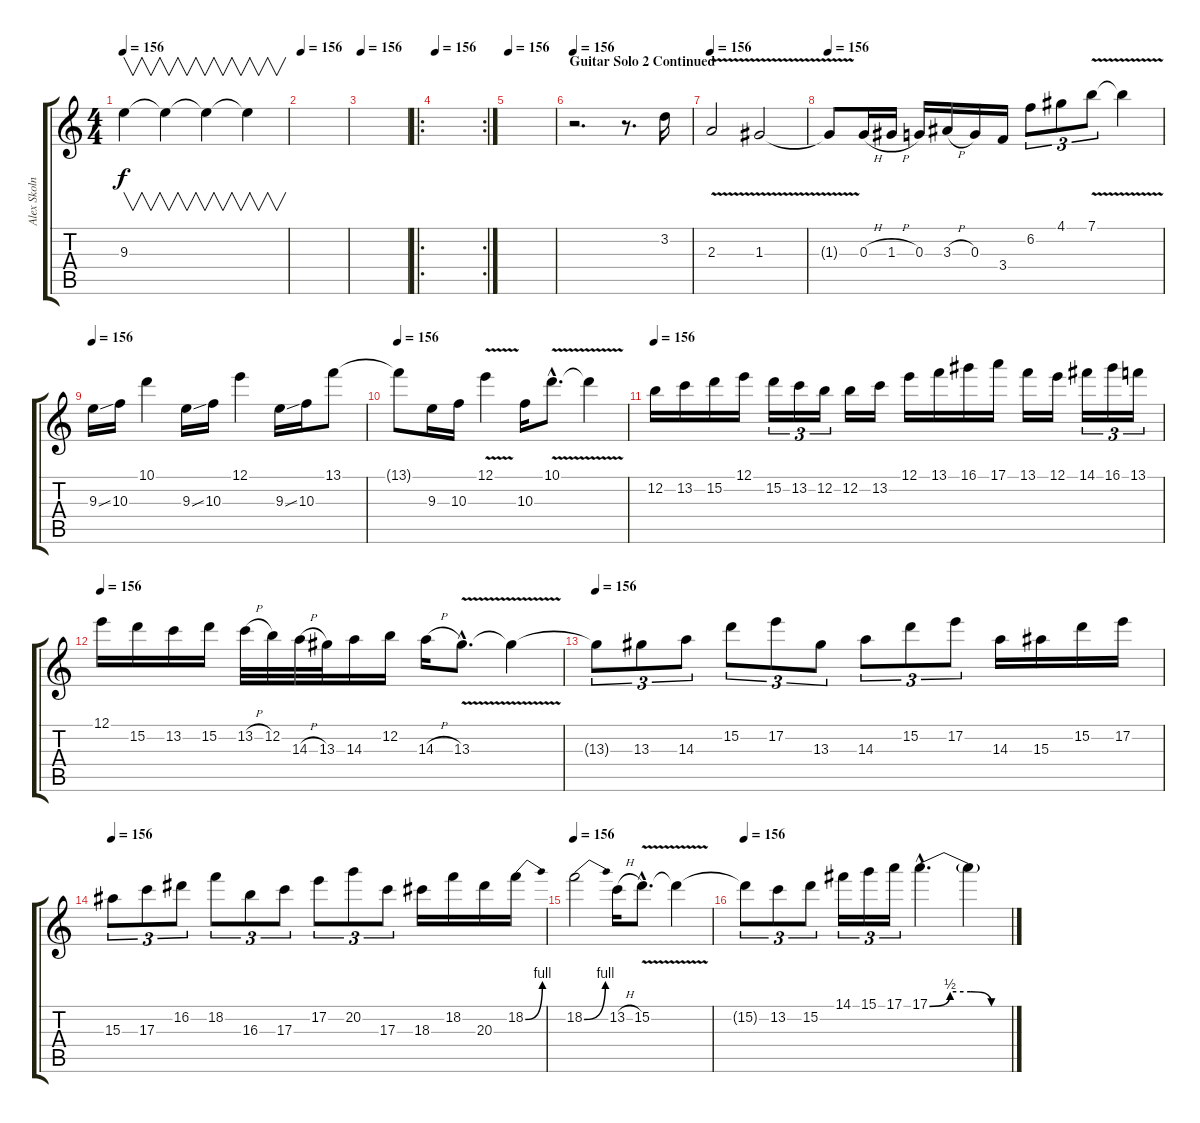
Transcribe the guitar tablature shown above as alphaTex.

\track ("Alex Skolnick - Lead" "Alex Skoln") {instrument distortionguitar}
\staff {score tabs}
\tuning (E4 B3 G3 D3 A2 D2) {hide}
\ts (4 4)
\tempo 156
\clef g2
\ks c
9.3{t}.4{v dy f volume 10} 9.3{t}.4{v volume 8} 9.3{t}.4{v volume 6} 9.3{t}.4{v volume 1} |
\tempo 156
|
\tempo 156
|
\ro
\rc 2
\tempo 156
|
\tempo 156
|
\section ("" "Guitar Solo 2 Continued")
\tempo 156
r.2{d} r.8{d} 3.2.16 |
\tempo 156
2.3{v}.2 1.3{v}.2 |
\tempo 156
1.3{t}.8 0.3{h}.16 1.3{h}.16 0.3.16 3.3{h}.16 0.3.16 3.4.16 6.2.8{tu (3 2)} 4.1.8{tu (3 2)} 7.1{v}.8{tu (3 2)} 7.1{t}.4 |
\tempo 156
9.3{ss}.16 10.3.16 10.1.4 9.3{ss}.16 10.3.16 12.1.4 9.3{ss}.16 10.3.16 13.1.8 |
\tempo 156
13.1{t}.8 9.3.16 10.3.16 12.1{v}.4 10.3.16 10.1{v hac}.8{d} 10.1{t}.4 |
\tempo 156
12.2.16 13.2.16 15.2.16 12.1.16 15.2.16{tu (3 2)} 13.2.16{tu (3 2)} 12.2.16{tu (3 2)} 12.2.16 13.2.16 12.1.16 13.1.16 16.1.16 17.1.16 13.1.16 12.1.16 14.1.16{tu (3 2)} 16.1.16{tu (3 2)} 13.1.16{tu (3 2)} |
\tempo 156
12.1.16 15.2.16 13.2.16 15.2.16 13.2{h}.32 12.2.32 14.3{h}.32 13.3.32 14.3.16 12.2.16 14.3{h}.16 13.3{v hac}.8{d} 13.3{t}.4 |
\tempo 156
13.3{t}.8{tu (3 2)} 13.3.8{tu (3 2)} 14.3.8{tu (3 2)} 15.2.8{tu (3 2)} 17.2.8{tu (3 2)} 13.3.8{tu (3 2)} 14.3.8{tu (3 2)} 15.2.8{tu (3 2)} 17.2.8{tu (3 2)} 14.3.16 15.3.16 15.2.16 17.2.16 |
\tempo 156
15.3.8{tu (3 2)} 17.3.8{tu (3 2)} 16.2.8{tu (3 2)} 18.2.8{tu (3 2)} 16.3.8{tu (3 2)} 17.3.8{tu (3 2)} 17.2.8{tu (3 2)} 20.2.8{tu (3 2)} 17.3.8{tu (3 2)} 18.3.16 18.2.16 20.3.16 18.2{be (bend 0 0 60 4)}.16 |
\tempo 156
18.2{be (bend 0 0 60 4)}.2 13.2{h}.16 15.2{v hac}.8{d} 15.2{t}.4 |
\tempo 156
15.2{t}.8{tu (3 2)} 13.2.8{tu (3 2)} 15.2.8{tu (3 2)} 14.1.16{tu (3 2)} 15.1.16{tu (3 2)} 17.1.16{tu (3 2)} 17.1{be (custom 0 0 15 2 30 2 45 0 60 0) hac}.4{d} 17.1{t}.4
